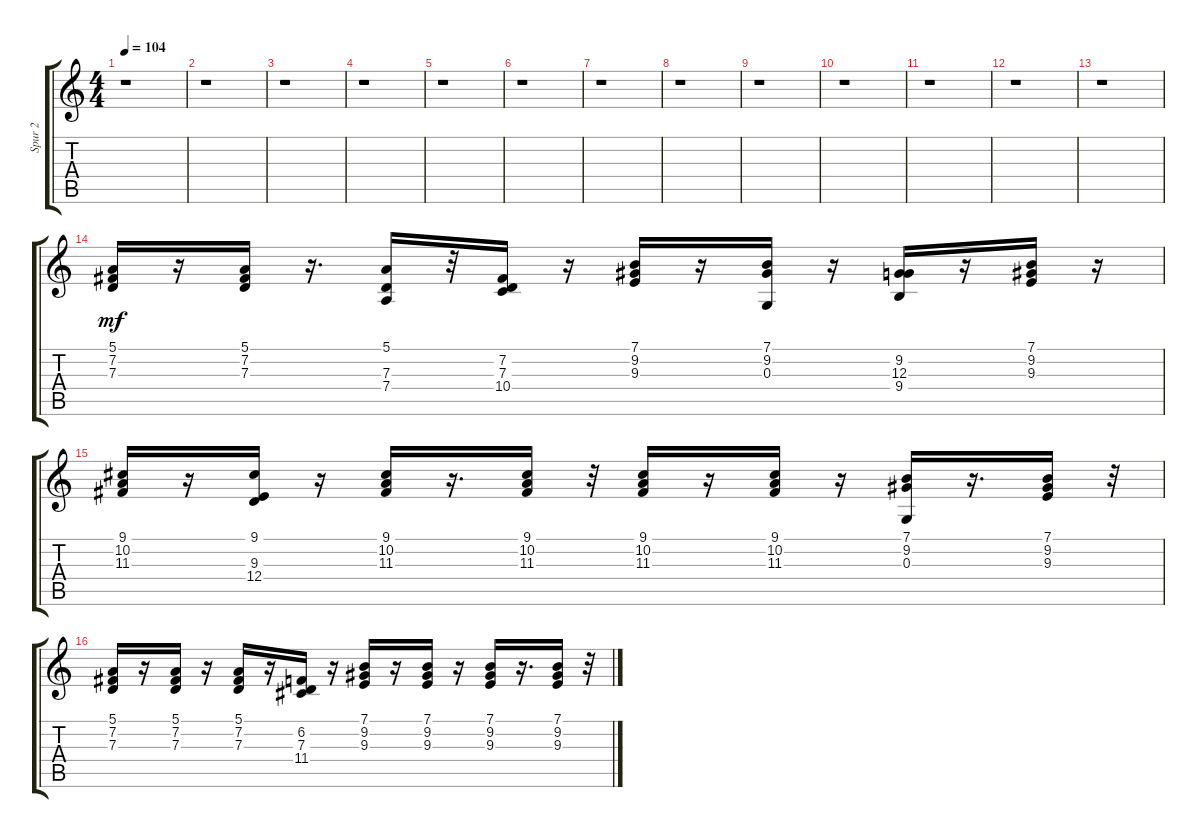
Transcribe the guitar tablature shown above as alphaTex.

\track ("Spur 2" "Spur 2") {instrument synthstrings1}
\staff {score tabs}
\tuning (E4 B3 G3 D3 A2 E2) {hide}
\ts (4 4)
\tempo 104
\clef g2
\ks c
r.1{dy mf instrument synthstrings1} |
r.1 |
r.1 |
r.1 |
r.1 |
r.1 |
r.1 |
r.1 |
r.1 |
r.1 |
r.1 |
r.1 |
r.1 |
(5.1 7.2 7.3).16 r.16 (5.1 7.2 7.3).16 r.16{d} (5.1 7.3 7.4).16 r.32 (7.2 7.3 10.4).16 r.16 (7.1 9.2 9.3).16 r.16 (7.1 9.2 0.3).16 r.16 (9.2 12.3 9.4).16 r.16 (7.1 9.2 9.3).16 r.16 |
(9.1 10.2 11.3).16 r.16 (9.1 9.3 12.4).16 r.16 (9.1 10.2 11.3).16 r.16{d} (9.1 10.2 11.3).16 r.32 (9.1 10.2 11.3).16 r.16 (9.1 10.2 11.3).16 r.16 (7.1 9.2 0.3).16 r.16{d} (7.1 9.2 9.3).16 r.32 |
(5.1 7.2 7.3).16 r.16 (5.1 7.2 7.3).16 r.16 (5.1 7.2 7.3).16 r.16 (6.2 7.3 11.4).16 r.16 (7.1 9.2 9.3).16 r.16 (7.1 9.2 9.3).16 r.16 (7.1 9.2 9.3).16 r.16{d} (7.1 9.2 9.3).16 r.32
